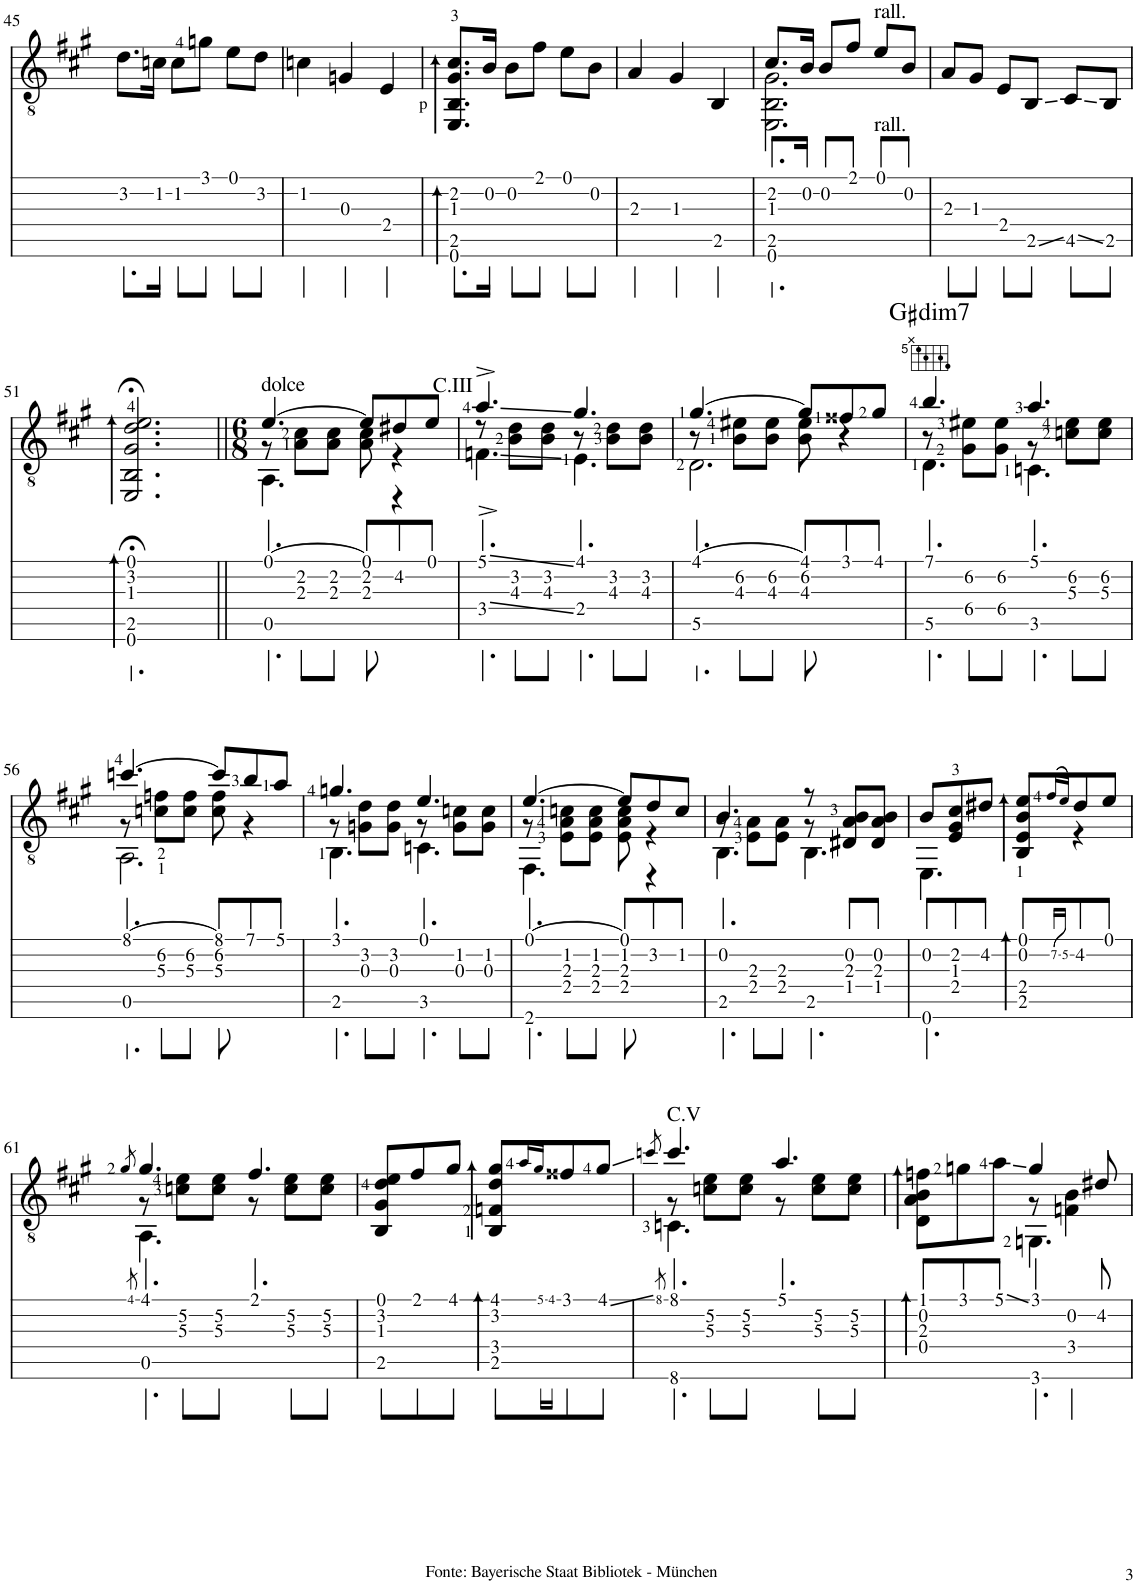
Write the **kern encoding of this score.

**kern	**kern	**harte
*part2	*part1	*part1
*staff2	*staff1	*
*I"Chitarra classica (Intavolatura)	*I"Guitar	*
!!LO:PB:g=z
*	*clefGv2	*
*k[f#c#g#]	*k[f#c#g#]	*
*M3/4	*M3/4	*
=45	=45	=45
8.d\L	8.d\L	.
16cn\Jk	16cn\Jk	.
8c\L	8c\L	.
8gn\J	8gn\J	.
8e\L	8e\L	.
8d\J	8d\J	.
=46	=46	=46
4cn\	4cn\	.
4Gn\	4Gn/	.
4E\	4E/	.
=47	=47	=47
8.EE\ 8.BB\ 8.G#\ 8.c#\L	8.EE/ 8.BB/ 8.G#/ 8.c#/L	.
16B\Jk	16B/Jk	.
8B\L	8B\L	.
8f#\J	8f#\J	.
8e\L	8e\L	.
8B\J	8B\J	.
=48	=48	=48
4A\	4A/	.
4G#\	4G#/	.
4BB\	4BB/	.
=49	=49	=49
*^	*^	*
8.c#/L	2.EE\ 2.BB\ 2.G#\	8.c#/L	2.EE\ 2.BB\ 2.G#\	.
16B/Jk	.	16B/Jk	.	.
8B/L	.	8B/L	.	.
8f#/J	.	8f#/J	.	.
!	!	!LO:TX:a:t=rall.	!	!
!LO:TX:a:t=rall.	!	!	!	!
8e/L	.	8e/L	.	.
8B/J	.	8B/J	.	.
*v	*v	*	*	*
*	*v	*v	*
=50	=50	=50
8A\L	8A/L	.
8G#\J	8G#/J	.
8E\L	8E/L	.
8BB\J	8BB/J	.
8C#\L	8C#/L	.
8BB\J	8BB/J	.
!!LO:LB:g=z
=51	=51	=51
2.EE\;< 2.BB\;< 2.G#\;< 2.d\;< 2.e\;<	2.EE/;< 2.BB/;< 2.G#/;< 2.d/;< 2.e/;<	.
=52||	=52||	=52||
*M6/8	*M6/8	*
*^	*^	*
*	*^	*	*^	*
!	!	!	!LO:TX:a:t=dolce	!	!	!
[4.e/	8r	4.AA\	[4.e/	8r	4.AA\	.
.	8A\ 8c#\L	.	.	8A\ 8c#\L	.	.
.	8A\ 8c#\J	.	.	8A\ 8c#\J	.	.
8e/L]	8A\ 8c#\	8ryy	8e/L]	8A\ 8c#\	8ryy	.
8d#X/	4r	4r	8d#X/	4r	4r	.
8e/J	.	.	8e/J	.	.	.
=53	=53	=53	=53	=53	=53	=53
!	!	!	!LO:TX:a:t=C.III	!	!	!
4.a^/	8r	4.Fn\	4.a^/	8r	4.Fn\	.
.	8B\ 8d\L	.	.	8B\ 8d\L	.	.
.	8B\ 8d\J	.	.	8B\ 8d\J	.	.
4.g#/	8r	4.E\	4.g#/	8r	4.E\	.
.	8B\ 8d\L	.	.	8B\ 8d\L	.	.
.	8B\ 8d\J	.	.	8B\ 8d\J	.	.
=54	=54	=54	=54	=54	=54	=54
[4.g#/	8r	2.D\	[4.g#/	8r	2.D\	.
.	8B\ 8e#X\L	.	.	8B\ 8e#X\L	.	.
.	8B\ 8e#\J	.	.	8B\ 8e#\J	.	.
8g#/L]	8B\ 8e#\	.	8g#/L]	8B\ 8e#\	.	.
8f##X/	4r	.	8f##X/	4r	.	.
8g#/J	.	.	8g#/J	.	.	.
=55	=55	=55	=55	=55	=55	=55
!	!	!	!	!	!	!LO:H:kt=dim7
4.b/	8r	4.D\	4.b/	8r	4.D\	G#:dim7
.	8G#\ 8e#X\L	.	.	8G#\ 8e#X\L	.	.
.	8G#\ 8e#\J	.	.	8G#\ 8e#\J	.	.
4.a/	8r	4.Cn\	4.a/	8r	4.Cn\	.
.	8cn\ 8e#\L	.	.	8cn\ 8e#\L	.	.
.	8c\ 8e#\J	.	.	8c\ 8e#\J	.	.
!!LO:LB:g=z	!!	!!
=56	=56	=56	=56	=56	=56	=56
[4.ccn/	8r	2.AA\	[4.ccn/	8r	2.AA\	.
.	8cn\ 8fn\L	.	.	8cn\ 8fn\L	.	.
.	8c\ 8f\J	.	.	8c\ 8f\J	.	.
8cc/L]	8c\ 8f\	.	8cc/L]	8c\ 8f\	.	.
8b/	4r	.	8b/	4r	.	.
8a/J	.	.	8a/J	.	.	.
=57	=57	=57	=57	=57	=57	=57
4.gn/	8r	4.BB\	4.gn/	8r	4.BB\	.
.	8Gn\ 8d\L	.	.	8Gn\ 8d\L	.	.
.	8G\ 8d\J	.	.	8G\ 8d\J	.	.
4.e/	8r	4.Cn\	4.e/	8r	4.Cn\	.
.	8G\ 8cn\L	.	.	8G\ 8cn\L	.	.
.	8G\ 8c\J	.	.	8G\ 8c\J	.	.
=58	=58	=58	=58	=58	=58	=58
[4.e/	8r	4.FF#\	[4.e/	8r	4.FF#\	.
.	8E\ 8A\ 8cn\L	.	.	8E\ 8A\ 8cn\L	.	.
.	8E\ 8A\ 8c\J	.	.	8E\ 8A\ 8c\J	.	.
8e/L]	8E\ 8A\ 8c\	8ryy	8e/L]	8E\ 8A\ 8c\	8ryy	.
8d/	4r	4r	8d/	4r	4r	.
8c/J	.	.	8c/J	.	.	.
=59	=59	=59	=59	=59	=59	=59
4.B/	8r	4.BB\	4.B/	8r	4.BB\	.
.	8E\ 8A\L	.	.	8E\ 8A\L	.	.
.	8E\ 8A\J	.	.	8E\ 8A\J	.	.
8r	8r	4.BB\	8r	8r	4.BB\	.
8D#X/ 8A/ 8B/L	4ryy	.	8D#X/ 8A/ 8B/L	4ryy	.	.
8D#/ 8A/ 8B/J	.	.	8D#/ 8A/ 8B/J	.	.	.
*	*v	*v	*	*	*	*
*	*	*	*v	*v	*
=60	=60	=60	=60	=60
8B/L	4.EE\	8B/L	4.EE\	.
8E/ 8G#/ 8c#/	.	8E/ 8G#/ 8c#/	.	.
8d#X/J	.	8d#X/J	.	.
8BB/ 8E/ 8B/ 8e/L	8ryy	8BB/ 8E/ 8B/ 8e/L	8ryy	.
(16qf#/LL	.	(16qf#/LL	.	.
16qe/JJ)	.	16qe/JJ)	.	.
8d#/	4r	8d#/	4r	.
8e/J	.	8e/J	.	.
*v	*v	*	*	*
*	*v	*v	*
!!LO:LB:g=z
=61	=61	=61
8qg#/	8qg#/	.
*^	*^	*
*	*^	*	*^	*
4.g#/	8r	4.AA\	4.g#/	8r	4.AA\	.
.	8cn\ 8e\L	.	.	8cn\ 8e\L	.	.
.	8c\ 8e\J	.	.	8c\ 8e\J	.	.
4.f#/	8r	4.ryy	4.f#/	8r	4.ryy	.
.	8c\ 8e\L	.	.	8c\ 8e\L	.	.
.	8c\ 8e\J	.	.	8c\ 8e\J	.	.
*v	*v	*v	*	*	*	*
*	*v	*v	*v	*
=62	=62	=62
8BB\ 8G#\ 8d\ 8e\L	8BB/ 8G#/ 8d/ 8e/L	.
8f#\	8f#/	.
8g#\J	8g#/J	.
8BB\ 8Fn\ 8d\ 8g#\L	8BB/ 8Fn/ 8d/ 8g#/L	.
16qa\LL	16qa/LL	.
16qg#\JJ	16qg#/JJ	.
8f##X\	8f##X/	.
8g#\J	8g#/J	.
=63	=63	=63
8qccn/	8qccn/	.
*^	*^	*
*	*^	*	*^	*
!	!	!	!LO:TX:a:t=C.V	!	!	!
4.cc/	8r	4.Cn\	4.cc/	8r	4.Cn\	.
.	8cn\ 8e\L	.	.	8cn\ 8e\L	.	.
.	8c\ 8e\J	.	.	8c\ 8e\J	.	.
4.a/	8r	4.ryy	4.a/	8r	4.ryy	.
.	8c\ 8e\L	.	.	8c\ 8e\L	.	.
.	8c\ 8e\J	.	.	8c\ 8e\J	.	.
=64	=64	=64	=64	=64	=64	=64
8D/ 8A/ 8B/ 8fn/L	4.ryy	4.ryy	8D\ 8A\ 8B\ 8fn\L	4.ryy	4.ryy	.
8gn/	.	.	8gn\	.	.	.
8a/J	.	.	8a\J	.	.	.
4g/	8r	4.GGn\	4g/	8r	4.GGn\	.
.	4Fn\ 4B\	.	.	4Fn\ 4B\	.	.
8d#X/	.	.	8d#X/	.	.	.
*v	*v	*v	*	*	*	*
*	*v	*v	*v	*
=	=	=
*-	*-	*-
